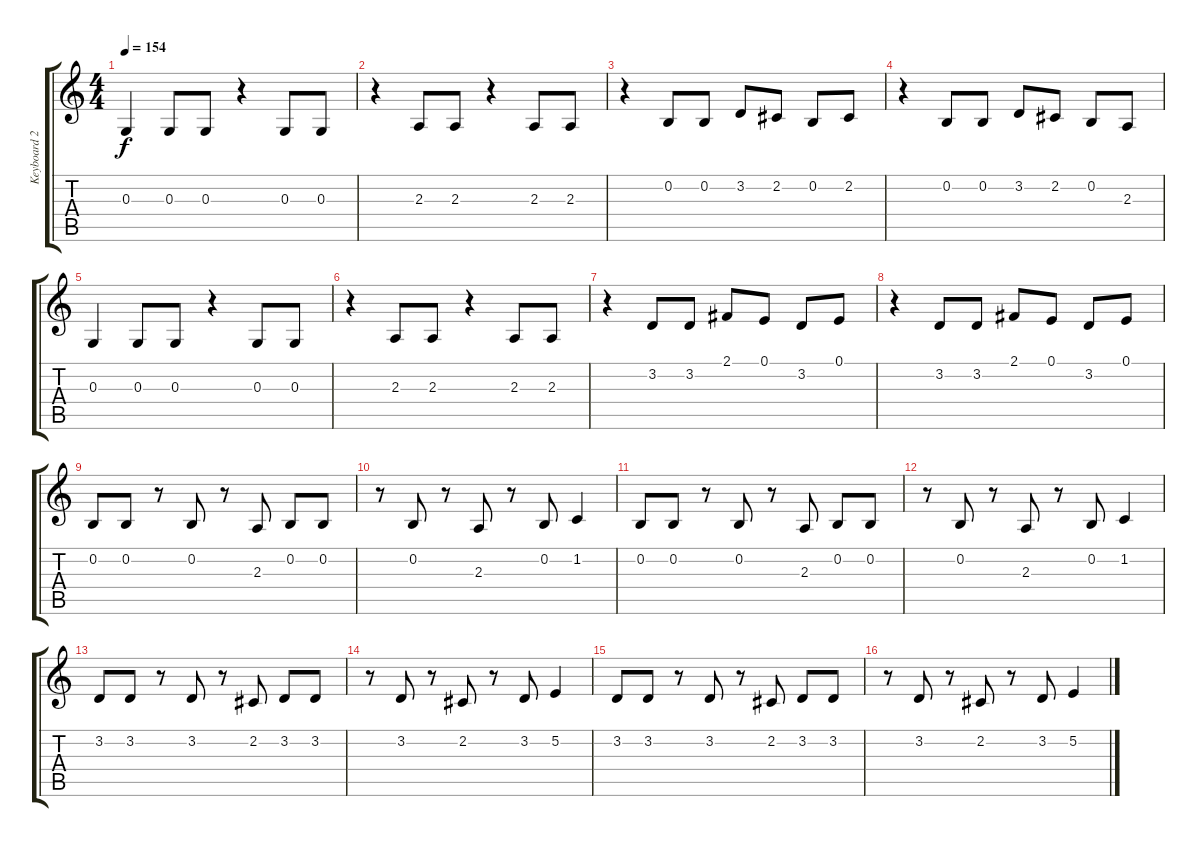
\track ("Keyboard 2" "Keyboard 2") {instrument lead2sawtooth}
\staff {score tabs}
\tuning (E4 B3 G3 D3 A2 E2) {hide}
\ts (4 4)
\section ("" "")
\tempo 154
\clef g2
\ks c
0.3.4{dy f} 0.3.8 0.3.8 r.4 0.3.8 0.3.8 |
r.4 2.3.8 2.3.8 r.4 2.3.8 2.3.8 |
r.4 0.2.8 0.2.8 3.2.8 2.2.8 0.2.8 2.2.8 |
r.4 0.2.8 0.2.8 3.2.8 2.2.8 0.2.8 2.3.8 |
0.3.4 0.3.8 0.3.8 r.4 0.3.8 0.3.8 |
r.4 2.3.8 2.3.8 r.4 2.3.8 2.3.8 |
r.4 3.2.8 3.2.8 2.1.8 0.1.8 3.2.8 0.1.8 |
r.4 3.2.8 3.2.8 2.1.8 0.1.8 3.2.8 0.1.8 |
\section ("" "")
0.2.8 0.2.8 r.8 0.2.8 r.8 2.3.8 0.2.8 0.2.8 |
r.8 0.2.8 r.8 2.3.8 r.8 0.2.8 1.2.4 |
0.2.8 0.2.8 r.8 0.2.8 r.8 2.3.8 0.2.8 0.2.8 |
r.8 0.2.8 r.8 2.3.8 r.8 0.2.8 1.2.4 |
3.2.8 3.2.8 r.8 3.2.8 r.8 2.2.8 3.2.8 3.2.8 |
r.8 3.2.8 r.8 2.2.8 r.8 3.2.8 5.2.4 |
3.2.8 3.2.8 r.8 3.2.8 r.8 2.2.8 3.2.8 3.2.8 |
r.8 3.2.8 r.8 2.2.8 r.8 3.2.8 5.2.4
